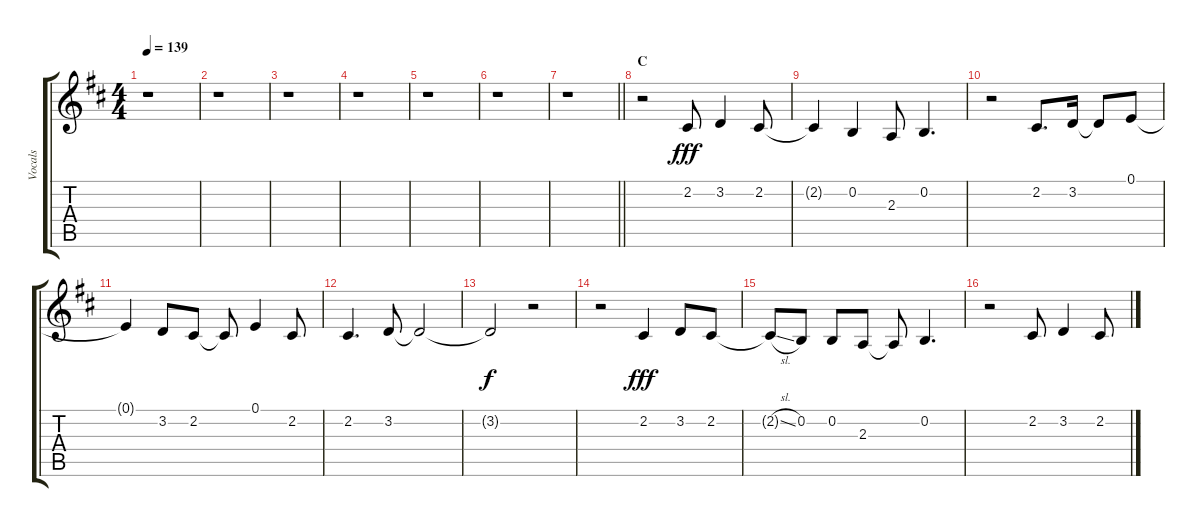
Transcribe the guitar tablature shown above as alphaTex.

\track ("Vocals" "Vocals") {instrument voiceoohs}
\staff {score tabs}
\tuning (E4 B3 G3 D3 A2 E2) {hide}
\ts (4 4)
\tempo 139
\clef g2
\ks d
r.1{dy fff} |
r.1 |
r.1 |
r.1 |
r.1 |
r.1 |
\barLineRight lightlight
r.1 |
\section ("" "C")
r.2 2.2.8 3.2.4 2.2.8 |
2.2{t}.4 0.2.4 2.3.8 0.2.4{d} |
r.2 2.2.8{d} 3.2.16 3.2{t}.8 0.1.8 |
0.1{t}.4 3.2.8 2.2.8 2.2{t}.8 0.1.4 2.2.8 |
2.2.4{d} 3.2.8 3.2{t}.2 |
3.2{t}.2{dy f} r.2 |
r.2 2.2.4{dy fff} 3.2.8 2.2.8 |
2.2{sl t}.8 0.2.8 0.2.8 2.3.8 2.3{t}.8 0.2.4{d} |
r.2 2.2.8 3.2.4 2.2.8
